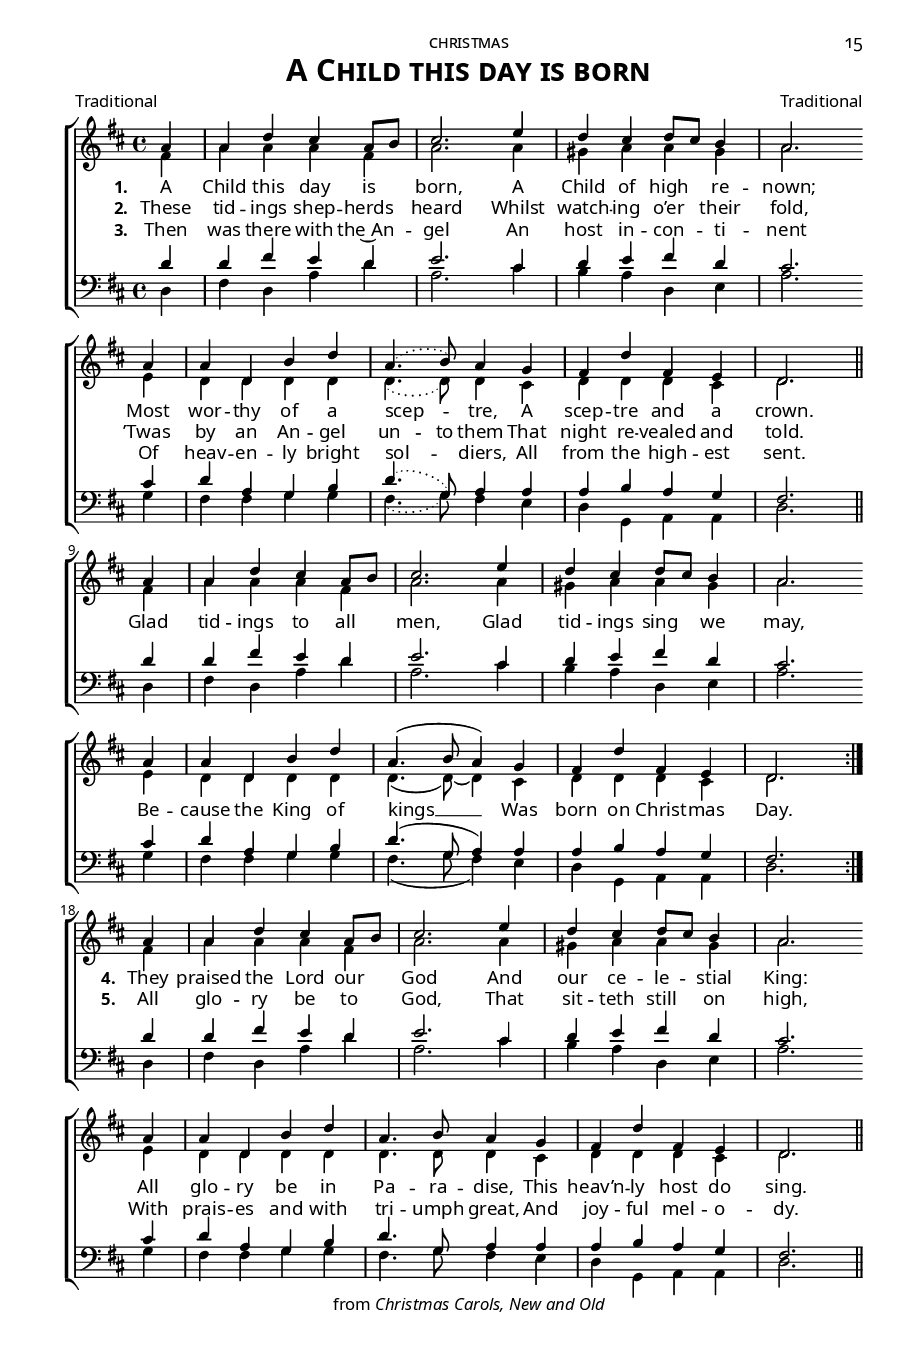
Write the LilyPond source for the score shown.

\version "2.14.2"
\include "util.ly"
\header {
  title = \markup{\override #'(font-name . "Garamond Premier Pro Semibold"){ \abs-fontsize #15 \smallCapsOldStyle"A Child this day is born"}}
  poet = \markup\oldStyleNum"Traditional"
  composer = \markup\oldStyleNum"Traditional"
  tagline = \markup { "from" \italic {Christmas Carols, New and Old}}
}
\paper {
  %print-all-headers = ##t
  paper-height = 9\in
  paper-width = 6\in
  indent = 0\in
  %system-system-spacing = #'((basic-distance . 10) (padding . 0))
  
  system-system-spacing =
    #'((basic-distance . 0)
       (minimum-distance . 0)
       (padding . -5)
       (stretchability . 100))
       
  last-bottom-spacing =
    #'((basic-distance . -10)
       (minimum-distance . -10)
       (padding . 0)
       (stretchability . 0))
  ragged-last-bottom = ##f
  ragged-bottom = ##f
  two-sided = ##t
  inner-margin = 0.5\in
  outer-margin = 0.25\in
  top-margin = 0.25\in
  bottom-margin = 0.25\in
  first-page-number = #015
  print-first-page-number = ##t
  headerLine = \markup{\override #'(font-name . "Garamond Premier Pro") \smallCapsOldStyle"christmas"}
  oddHeaderMarkup = \markup\fill-line{
     \override #'(font-name . "Garamond Premier Pro")\abs-fontsize #8.5
     \combine 
        \fill-line{"" \on-the-fly #print-page-number-check-first
        \oldStylePageNum""
        }
        \fill-line{\headerLine}
  }
  evenHeaderMarkup = \markup {
     \override #'(font-name . "Garamond Premier Pro")\abs-fontsize #8.5
     \combine
        \on-the-fly #print-page-number-check-first
        \oldStylePageNum""
        \fill-line{\headerLine}
  }
}
#(set-global-staff-size 14.6) \paper{ #(define fonts (make-pango-font-tree "GoudyOlSt BT" "Garamond Premier Pro" "Garamond Premier Pro" (/ 14.6 20))) }
global = {
  \key d \major
  \time 4/4
  \autoBeamOff
  \slurDotted
}

sopMusic = \relative c' {
  \partial 4 a'4 |
  a d cis a8[ b] |
  cis2. e4 |
  d4 cis d8[ cis] b4 |
  
  a2. \bar"" \break
  a4 |
  a d, b' d |
  a4.( b8) a4 g |
  fis d' fis, e |
  \partial 2. d2. \bar "||" \break
  
  
  \partial 4 a'4 |
  a d cis a8[ b] |
  cis2. e4 |
  d4 cis d8[ cis] b4 |
  
  a2. \bar"" \break
  a4 |
  a d, b' d |
  \slurSolid
  a4.( b8 a4) g |
  fis d' fis, e |
  \partial 2. d2. \bar ":|"
  
  
  
  
  
  
  \slurDotted
  \partial 4 a'4 |
  a d cis a8[ b] |
  cis2. e4 |
  d4 cis d8[ cis] b4 |
  
  a2. \bar"" \break
  a4 |
  a d, b' d |
  a4. b8 a4 g |
  fis d' fis, e |
  \partial 2. d2. \bar "||" \break
}
sopWords = \lyricmode {
  
}

altoMusic = \relative c' {
  fis4 |
  a a a fis |
  a2. a4 |
  gis a a gis |
  
  a2. e4 |
  d d d d |
  d4.( d8) d4 cis |
  d d d cis |
  d2. \bar "||"

  
  fis4 |
  a a a fis |
  a2. a4 |
  gis a a gis |
  
  a2. e4 |
  d d d d |
  \slurSolid
  d4.( d8)~ d4 cis |
  d d d cis |
  d2.
  
  
  
  
  
  \slurDotted
  fis4 |
  a a a fis |
  a2. a4 |
  gis a a gis |
  
  a2. e4 |
  d d d d |
  d4. d8 d4 cis |
  d d d cis |
  d2. \bar "||"
}
altoWords = \lyricmode {
  \dropLyricsXII
  \set stanza = #"1. "
  A Child this day is born,
  A Child of high re -- nown;
  Most wor -- thy of a scep -- tre,
  A scep -- tre and a crown.
  
  Glad tid -- ings to all men,
  Glad tid -- ings sing we may,
  Be -- cause the King of kings __
  Was born on Christ -- mas Day.
  
  
  \set stanza = #"4. "
  They praised the Lord our God
  And our ce -- le -- stial King:
  All glo -- ry be in
\set ignoreMelismata = ##t
  Pa -- ra -- dise,
\unset ignoreMelismata
  This heav’n -- ly host do sing.
}
altoWordsII = \lyricmode {
%\markup\italic
  
}
altoWordsIII = \lyricmode {
  \dropLyricsXII
  \set stanza = #"2. "
  These tid -- ings shep -- herds heard
  Whilst watch -- ing o’er their fold,
  ’Twas by an An -- gel
\set ignoreMelismata = ##t
  un -- to them
\unset ignoreMelismata
  That night re -- vealed and told.
  
  \repeat unfold24 \skip1
  \set stanza = #"5. "
  All glo -- ry be to God,
  That sit -- teth still on high,
  With prais -- es and with
\set ignoreMelismata = ##t
  tri -- umph great,
\unset ignoreMelismata
  And joy -- ful mel -- o -- dy.
}
altoWordsIV = \lyricmode {
  \dropLyricsXII
  \set stanza = #"3. "
  Then was there with the~An -- gel
  An host in -- con -- ti -- nent
  Of heav -- en -- ly bright sol -- diers,
  All from the high -- est sent.
}
altoWordsV = \lyricmode {
}
altoWordsVI = \lyricmode {
}
tenorMusic = \relative c' {
  d4 |
  d fis e d |
  e2. cis4 |
  d e fis d |
  
  cis2. cis4 |
  d a g b |
  d4.( g,8) a4 a |
  a b a g |
  fis2. \bar "||"
  
  
  d'4 |
  d fis e d |
  e2. cis4 |
  d e fis d |
  
  cis2. cis4 |
  d a g b |
  \slurSolid d4.( g,8 a4) a |
  a b a g |
  fis2.
  
  
  
  
  
  \slurDotted
  d'4 |
  d fis e d |
  e2. cis4 |
  d e fis d |
  
  cis2. cis4 |
  d a g b |
  d4. g,8 a4 a |
  a b a g |
  fis2. \bar "||"
}
tenorWords = \lyricmode {

}

bassMusic = \relative c {
  d4 |
  fis d a' d |
  a2. cis4 |
  b a d, e |
  
  a2. g4 |
  fis fis g g |
  fis4.( g8) fis4 e |
  d g, a a |
  d2. \bar "||"

  
  d4 |
  fis d a' d |
  a2. cis4 |
  b a d, e |
  
  a2. g4 |
  fis fis g g |
  \slurSolid
  fis4.( g8 fis4) e |
  d g, a a |
  d2.
  
  
  
  
  
  \slurDotted
  d4 |
  fis d a' d |
  a2. cis4 |
  b a d, e |
  
  a2. g4 |
  fis fis g g |
  fis4. g8 fis4 e |
  d g, a a |
  d2. \bar "||"
}
bassWords = \lyricmode {

}

pianoRH = \relative c' {
  
}
pianoLH = \relative c' {
  
}

\score {
  <<
   \new ChoirStaff <<
%    \new Lyrics = sopranos \with { \override VerticalAxisGroup #'nonstaff-relatedstaff-spacing = #'((basic-distance . 1)) }
    \new Staff = women <<
      \new Voice = "sopranos" { \voiceOne << \global \sopMusic >> }
      \new Voice = "altos" { \voiceTwo << \global \altoMusic >> }
    >>
    \new Lyrics \with { alignAboveContext = #"women" \override VerticalAxisGroup #'nonstaff-relatedstaff-spacing = #'((basic-distance . 1))} \lyricsto "sopranos" \sopWords
     \new Lyrics = "altosVI"  \with { alignBelowContext = #"women" \override VerticalAxisGroup #'nonstaff-relatedstaff-spacing = #'((basic-distance . 1))} \lyricsto "altos" \altoWordsVI
    \new Lyrics = "altosV"  \with { alignBelowContext = #"women" \override VerticalAxisGroup #'nonstaff-relatedstaff-spacing = #'((basic-distance . 1))} \lyricsto "altos" \altoWordsV
    \new Lyrics = "altosIV"  \with { alignBelowContext = #"women" \override VerticalAxisGroup #'nonstaff-relatedstaff-spacing = #'((basic-distance . 1))} \lyricsto "altos" \altoWordsIV
    \new Lyrics = "altosIII"  \with { alignBelowContext = #"women" \override VerticalAxisGroup #'nonstaff-relatedstaff-spacing = #'((basic-distance . 1))} \lyricsto "altos" \altoWordsIII
    \new Lyrics = "altosII"  \with { alignBelowContext = #"women" \override VerticalAxisGroup #'nonstaff-relatedstaff-spacing = #'((basic-distance . 1))} \lyricsto "altos" \altoWordsII
    \new Lyrics = "altos"  \with { alignBelowContext = #"women" \override VerticalAxisGroup #'nonstaff-relatedstaff-spacing = #'((padding . -0.9))} \lyricsto "altos" \altoWords
   \new Staff = men <<
      \clef bass
      \new Voice = "tenors" { \voiceOne << \global \tenorMusic >> }
      \new Voice = "basses" { \voiceTwo << \global \bassMusic >> }
    >>
    \new Lyrics \with { alignAboveContext = #"men" \override VerticalAxisGroup #'nonstaff-relatedstaff-spacing = #'((basic-distance . 1)) } \lyricsto "tenors" \tenorWords
    \new Lyrics \with { alignBelowContext = #"men" \override VerticalAxisGroup #'nonstaff-relatedstaff-spacing = #'((basic-distance . 1)) } \lyricsto "basses" \bassWords
  >>
%    \new PianoStaff << \new Staff { \new Voice { \pianoRH } } \new Staff { \clef "bass" \pianoLH } >>
  >>
  \layout {
    \context {
      \Score
      %\override SpacingSpanner #'base-shortest-duration = #(ly:make-moment 1 8)
      %\override SpacingSpanner #'common-shortest-duration = #(ly:make-moment 1 4)
    }
    \context {
      % Remove all empty staves
      % \Staff \RemoveEmptyStaves \override VerticalAxisGroup #'remove-first = ##t
    }
    \context {
      \Lyrics
      \override LyricText #'X-offset = #center-on-word
    }
  }
}

